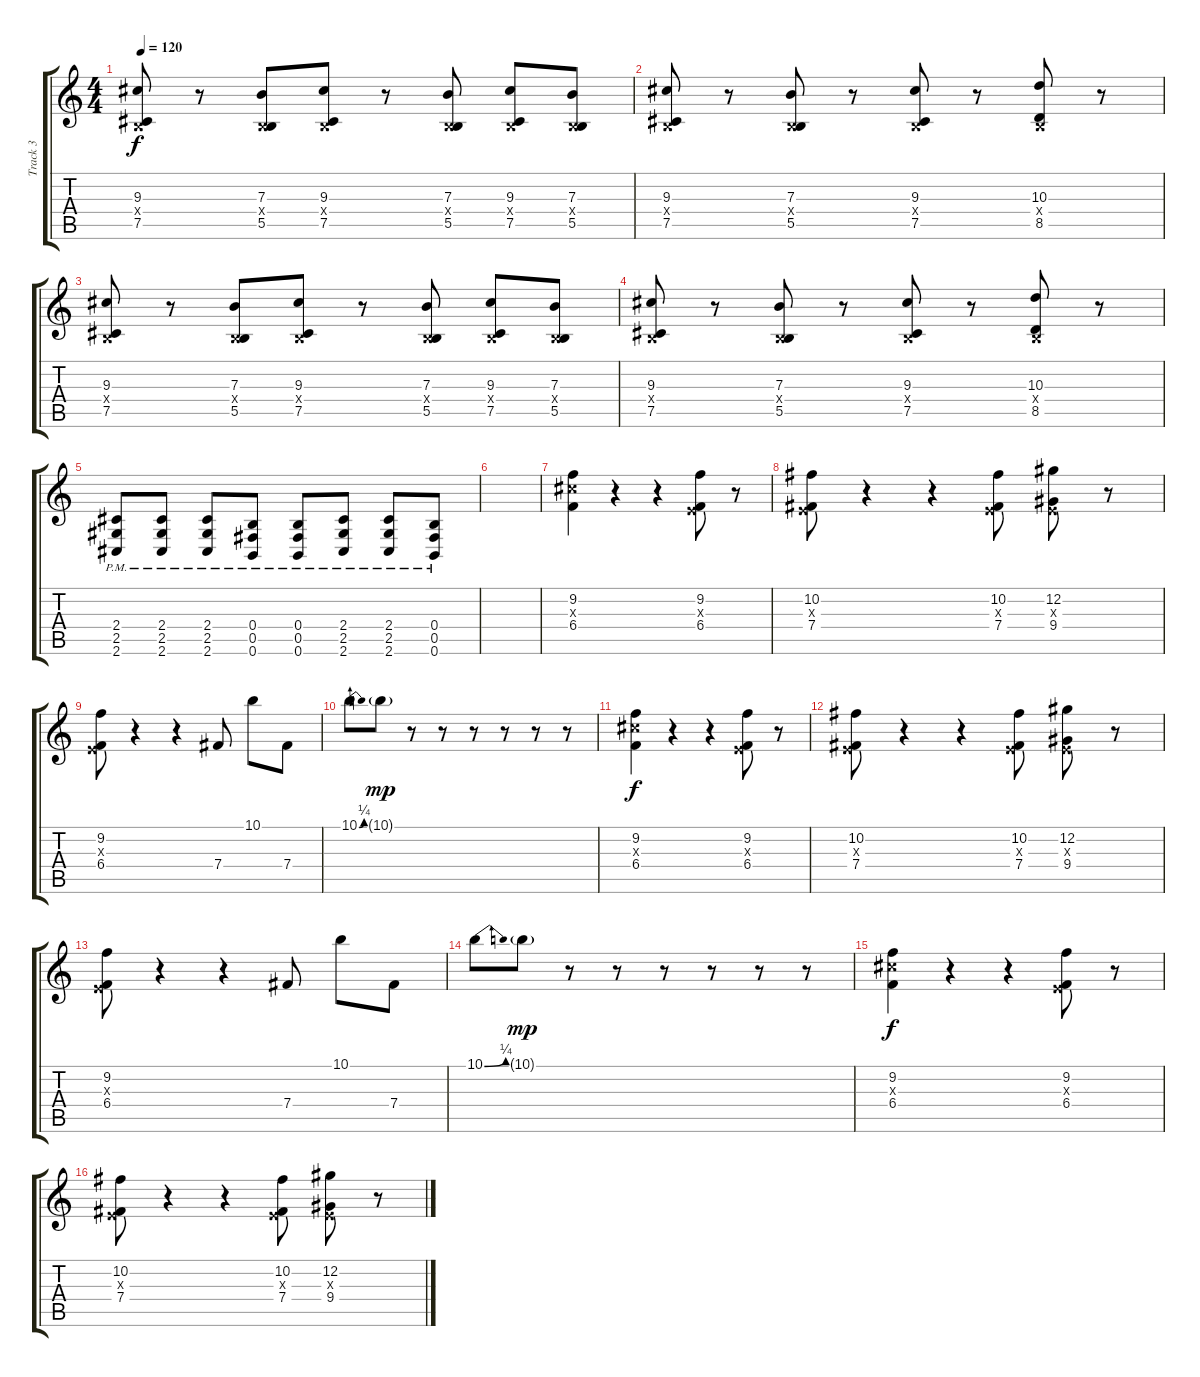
\track ("Track 3" "Track 3") {instrument distortionguitar}
\staff {score tabs}
\tuning (Db4 Ab3 E3 B2 Gb2 B1) {hide}
\ts (4 4)
\tempo 120
\clef g2
\ks c
(9.3 0.4{x} 7.5).8{dy f} r.8 (7.3 0.4{x} 5.5).8 (9.3 0.4{x} 7.5).8 r.8 (7.3 0.4{x} 5.5).8 (9.3 0.4{x} 7.5).8 (7.3 0.4{x} 5.5).8 |
(9.3 0.4{x} 7.5).8 r.8 (7.3 0.4{x} 5.5).8 r.8 (9.3 0.4{x} 7.5).8 r.8 (10.3 0.4{x} 8.5).8 r.8 |
(9.3 0.4{x} 7.5).8 r.8 (7.3 0.4{x} 5.5).8 (9.3 0.4{x} 7.5).8 r.8 (7.3 0.4{x} 5.5).8 (9.3 0.4{x} 7.5).8 (7.3 0.4{x} 5.5).8 |
(9.3 0.4{x} 7.5).8 r.8 (7.3 0.4{x} 5.5).8 r.8 (9.3 0.4{x} 7.5).8 r.8 (10.3 0.4{x} 8.5).8 r.8 |
(2.4{pm} 2.5 2.6).8 (2.4{pm} 2.5 2.6).8 (2.4{pm} 2.5 2.6).8 (0.4{pm} 0.5 0.6).8 (0.4{pm} 0.5 0.6).8 (2.4{pm} 2.5 2.6).8 (2.4{pm} 2.5 2.6).8 (0.4{pm} 0.5 0.6).8 |
|
(9.2 9.3{x} 6.4).4 r.4 r.4 (9.2 0.3{x} 6.4).8 r.8 |
(10.2 0.3{x} 7.4).8 r.4 r.4 (10.2 0.3{x} 7.4).8 (12.2 0.3{x} 9.4).8 r.8 |
(9.2 0.3{x} 6.4).8 r.4 r.4 7.4.8 10.1.8 7.4.8 |
10.1{be (bend 0 0 60 1)}.8 10.1{g}.8{dy mp} r.8 r.8 r.8 r.8 r.8 r.8 |
(9.2 9.3{x} 6.4).4{dy f} r.4 r.4 (9.2 0.3{x} 6.4).8 r.8 |
(10.2 0.3{x} 7.4).8 r.4 r.4 (10.2 0.3{x} 7.4).8 (12.2 0.3{x} 9.4).8 r.8 |
(9.2 0.3{x} 6.4).8 r.4 r.4 7.4.8 10.1.8 7.4.8 |
10.1{be (bend 0 0 60 1)}.8 10.1{g}.8{dy mp} r.8 r.8 r.8 r.8 r.8 r.8 |
(9.2 9.3{x} 6.4).4{dy f} r.4 r.4 (9.2 0.3{x} 6.4).8 r.8 |
(10.2 0.3{x} 7.4).8 r.4 r.4 (10.2 0.3{x} 7.4).8 (12.2 0.3{x} 9.4).8 r.8
